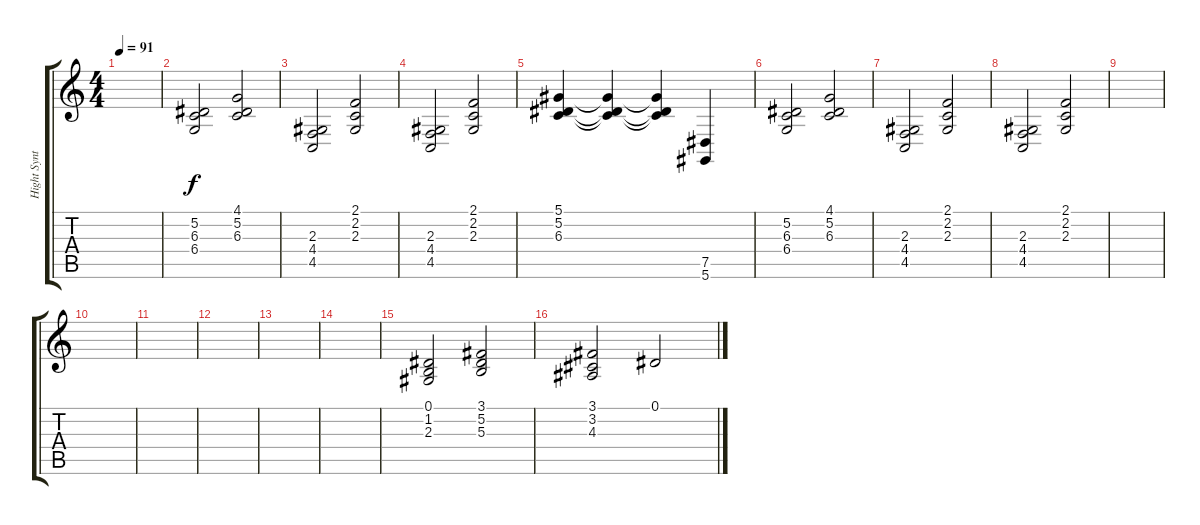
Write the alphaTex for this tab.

\track ("Hight Synth" "Hight Synt") {instrument stringensemble2}
\staff {score tabs}
\tuning (Eb4 Bb3 Gb3 Db3 Ab2 Eb2) {hide}
\ts (4 4)
\tempo 91
\clef g2
\ks c
|
(5.2 6.3 6.4).2 (4.1 5.2 6.3).2 |
(2.3 4.4 4.5).2 (2.1 2.2 2.3).2 |
(2.3 4.4 4.5).2 (2.1 2.2 2.3).2 |
(5.1 5.2 6.3).4 (5.1{t} 5.2{t} 6.3{t}).4 (5.1{t} 5.2{t} 6.3{t}).4 (7.5 5.6).4 |
(5.2 6.3 6.4).2 (4.1 5.2 6.3).2 |
(2.3 4.4 4.5).2 (2.1 2.2 2.3).2 |
(2.3 4.4 4.5).2 (2.1 2.2 2.3).2 |
|
|
|
|
|
|
(0.1 1.2 2.3).2 (3.1 5.2 5.3).2 |
(3.1 3.2 4.3).2 0.1.2
